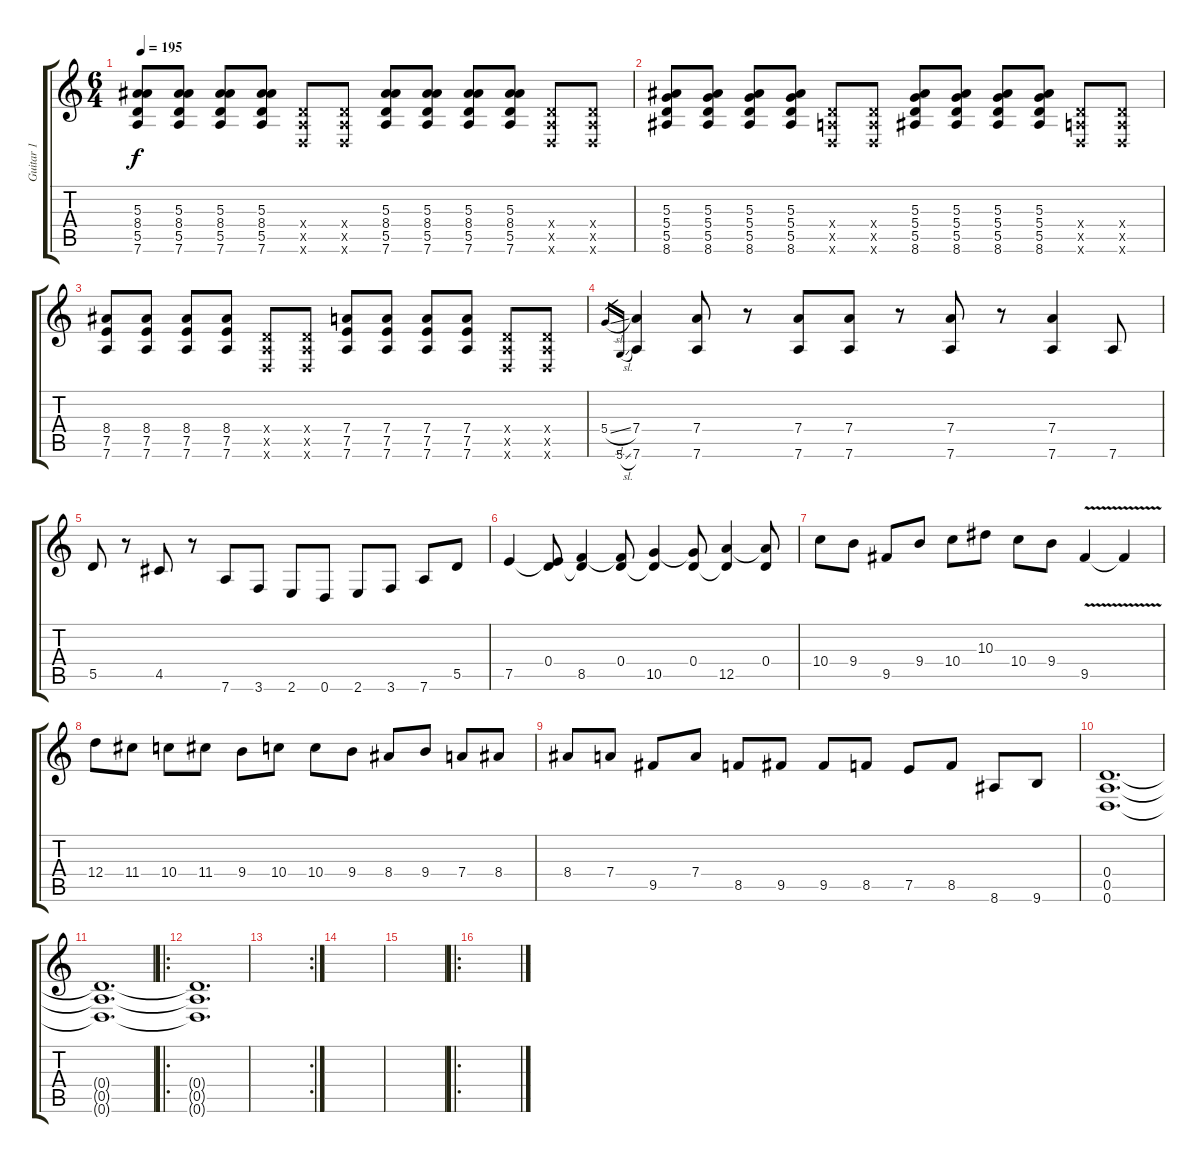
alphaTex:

\track ("Guitar 1" "Guitar 1") {instrument distortionguitar}
\staff {score tabs}
\tuning (D4 A3 F3 D3 A2 D2) {hide}
\ts (6 4)
\tempo 195
\clef g2
\ks c
(5.3 8.4 5.5 7.6).8{dy f} (5.3 8.4 5.5 7.6).8 (5.3 8.4 5.5 7.6).8 (5.3 8.4 5.5 7.6).8 (0.4{x} 0.5{x} 0.6{x}).8 (0.4{x} 0.5{x} 0.6{x}).8 (5.3 8.4 5.5 7.6).8 (5.3 8.4 5.5 7.6).8 (5.3 8.4 5.5 7.6).8 (5.3 8.4 5.5 7.6).8 (0.4{x} 0.5{x} 0.6{x}).8 (0.4{x} 0.5{x} 0.6{x}).8 |
(5.3 5.4 5.5 8.6).8 (5.3 5.4 5.5 8.6).8 (5.3 5.4 5.5 8.6).8 (5.3 5.4 5.5 8.6).8 (0.4{x} 0.5{x} 0.6{x}).8 (0.4{x} 0.5{x} 0.6{x}).8 (5.3 5.4 5.5 8.6).8 (5.3 5.4 5.5 8.6).8 (5.3 5.4 5.5 8.6).8 (5.3 5.4 5.5 8.6).8 (0.4{x} 0.5{x} 0.6{x}).8 (0.4{x} 0.5{x} 0.6{x}).8 |
(8.4 7.5 7.6).8 (8.4 7.5 7.6).8 (8.4 7.5 7.6).8 (8.4 7.5 7.6).8 (0.4{x} 0.5{x} 0.6{x}).8 (0.4{x} 0.5{x} 0.6{x}).8 (7.4 7.5 7.6).8 (7.4 7.5 7.6).8 (7.4 7.5 7.6).8 (7.4 7.5 7.6).8 (0.4{x} 0.5{x} 0.6{x}).8 (0.4{x} 0.5{x} 0.6{x}).8 |
5.4{sl}.16{gr} 5.6{sl}.16{gr} (7.4 7.6).4{volume 13 balance 2} (7.4 7.6).8 r.8 (7.4 7.6).8 (7.4 7.6).8 r.8 (7.4 7.6).8 r.8 (7.4 7.6).4 7.6.8 |
5.5.8 r.8 4.5.8 r.8 7.6.8 3.6.8 2.6.8 0.6.8 2.6.8 3.6.8 7.6.8 5.5.8 |
7.5.4 (0.4 7.5{t}).8 (0.4{t} 8.5).4 (0.4 8.5{t}).8 (0.4{t} 10.5).4 (0.4 10.5{t}).8 (0.4{t} 12.5).4 (0.4 12.5{t}).8 |
10.4.8 9.4.8 9.5.8 9.4.8 10.4.8 10.3.8 10.4.8 9.4.8 9.5{v}.4 9.5{t}.4 |
12.4.8 11.4.8 10.4.8 11.4.8 9.4.8 10.4.8 10.4.8 9.4.8 8.4.8 9.4.8 7.4.8 8.4.8 |
8.4.8 7.4.8 9.5.8 7.4.8 8.5.8 9.5.8 9.5.8 8.5.8 7.5.8 8.5.8 8.6.8 9.6.8 |
(0.4 0.5 0.6).1{d volume 4} |
(0.4{t} 0.5{t} 0.6{t}).1{d} |
\ro
(0.4{t} 0.5{t} 0.6{t}).1{d} |
\rc 2
|
|
|
\ro
